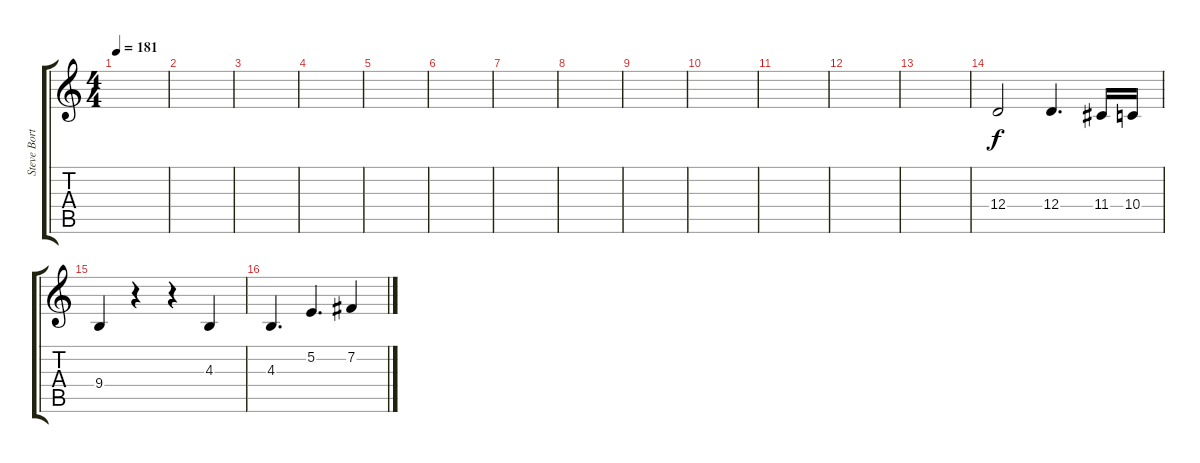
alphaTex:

\track ("Steve Borth" "Steve Bort") {instrument trombone}
\staff {score tabs}
\tuning (E4 B3 G3 D3 A2 E2) {hide}
\ts (4 4)
\tempo 181
\clef g2
\ks c
|
|
|
|
|
|
|
|
|
|
|
|
|
12.4.2{dy f} 12.4.4{d} 11.4.16 10.4.16 |
9.4.4 r.4 r.4 4.3.4 |
4.3.4{d} 5.2.4{d} 7.2.4
